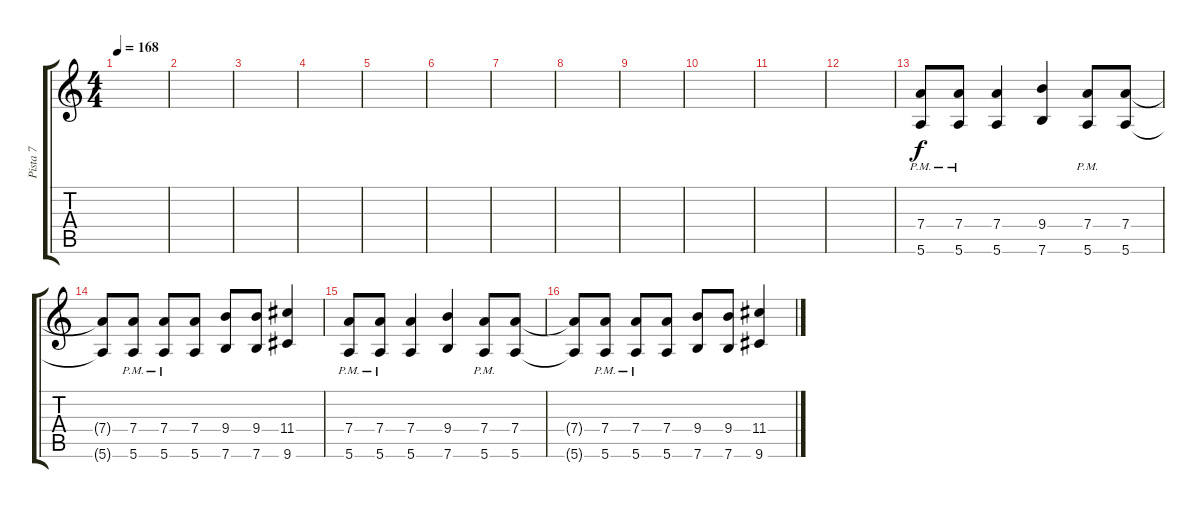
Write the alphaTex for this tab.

\track ("Pista 7" "Pista 7") {instrument distortionguitar}
\staff {score tabs}
\tuning (E4 B3 G3 D3 A2 E2) {hide}
\ts (4 4)
\tempo 168
\clef g2
\ks c
|
|
|
|
|
|
|
|
|
|
|
|
(7.4{pm} 5.6{pm}).8 (7.4{pm} 5.6{pm}).8 (7.4 5.6).4 (9.4 7.6).4 (7.4{pm} 5.6{pm}).8 (7.4 5.6).8 |
(7.4{t} 5.6{t}).8 (7.4{pm} 5.6{pm}).8 (7.4{pm} 5.6{pm}).8 (7.4 5.6).8 (9.4 7.6).8 (9.4 7.6).8 (11.4 9.6).4 |
(7.4{pm} 5.6{pm}).8 (7.4{pm} 5.6{pm}).8 (7.4 5.6).4 (9.4 7.6).4 (7.4{pm} 5.6{pm}).8 (7.4 5.6).8 |
(7.4{t} 5.6{t}).8 (7.4{pm} 5.6{pm}).8 (7.4{pm} 5.6{pm}).8 (7.4 5.6).8 (9.4 7.6).8 (9.4 7.6).8 (11.4 9.6).4
